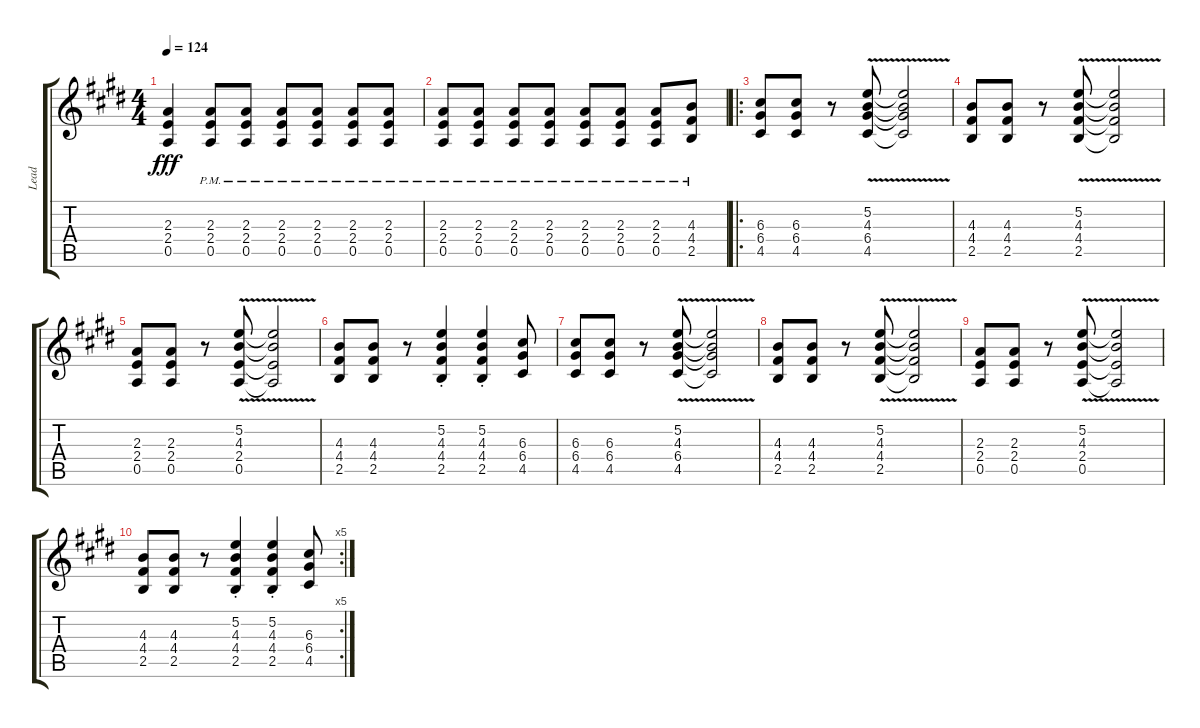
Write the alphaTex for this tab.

\track ("Lead" "Lead") {instrument distortionguitar}
\staff {score tabs}
\tuning (E4 B3 G3 D3 A2 E2) {hide}
\ts (4 4)
\tempo 124
\clef g2
\ks c#minor
(2.3 2.4 0.5).4{dy fff} (2.3{pm} 2.4{pm} 0.5{pm}).8 (2.3{pm} 2.4{pm} 0.5{pm}).8 (2.3{pm} 2.4{pm} 0.5{pm}).8 (2.3{pm} 2.4{pm} 0.5{pm}).8 (2.3{pm} 2.4{pm} 0.5{pm}).8 (2.3{pm} 2.4{pm} 0.5{pm}).8 |
(2.3{pm} 2.4{pm} 0.5{pm}).8 (2.3{pm} 2.4{pm} 0.5{pm}).8 (2.3{pm} 2.4{pm} 0.5{pm}).8 (2.3{pm} 2.4{pm} 0.5{pm}).8 (2.3{pm} 2.4{pm} 0.5{pm}).8 (2.3{pm} 2.4{pm} 0.5{pm}).8 (2.3{pm} 2.4{pm} 0.5{pm}).8 (4.3{pm} 4.4{pm} 2.5{pm}).8 |
\ro
\ks e
(6.3 6.4 4.5).8 (6.3 6.4 4.5).8 r.8 (5.2{v} 4.3{v} 6.4{v} 4.5{v}).8 (5.2{v t} 4.3{v t} 6.4{v t} 4.5{v t}).2 |
\ks c#minor
(4.3 4.4 2.5).8 (4.3 4.4 2.5).8 r.8 (5.2{v} 4.3{v} 4.4{v} 2.5{v}).8 (5.2{v t} 4.3{v t} 4.4{v t} 2.5{v t}).2 |
(2.3 2.4 0.5).8 (2.3 2.4 0.5).8 r.8 (5.2{v} 4.3{v} 2.4{v} 0.5{v}).8 (5.2{v t} 4.3{v t} 2.4{v t} 0.5{v t}).2 |
(4.3 4.4 2.5).8 (4.3 4.4 2.5).8 r.8 (5.2{st} 4.3{st} 4.4{st} 2.5{st}).4 (5.2{st} 4.3{st} 4.4{st} 2.5{st}).4 (6.3 6.4 4.5).8 |
\ks e
(6.3 6.4 4.5).8 (6.3 6.4 4.5).8 r.8 (5.2{v} 4.3{v} 6.4{v} 4.5{v}).8 (5.2{v t} 4.3{v t} 6.4{v t} 4.5{v t}).2 |
\ks c#minor
(4.3 4.4 2.5).8 (4.3 4.4 2.5).8 r.8 (5.2{v} 4.3{v} 4.4{v} 2.5{v}).8 (5.2{v t} 4.3{v t} 4.4{v t} 2.5{v t}).2 |
(2.3 2.4 0.5).8 (2.3 2.4 0.5).8 r.8 (5.2{v} 4.3{v} 2.4{v} 0.5{v}).8 (5.2{v t} 4.3{v t} 2.4{v t} 0.5{v t}).2 |
\rc 5
(4.3 4.4 2.5).8 (4.3 4.4 2.5).8 r.8 (5.2{st} 4.3{st} 4.4{st} 2.5{st}).4 (5.2{st} 4.3{st} 4.4{st} 2.5{st}).4 (6.3 6.4 4.5).8
